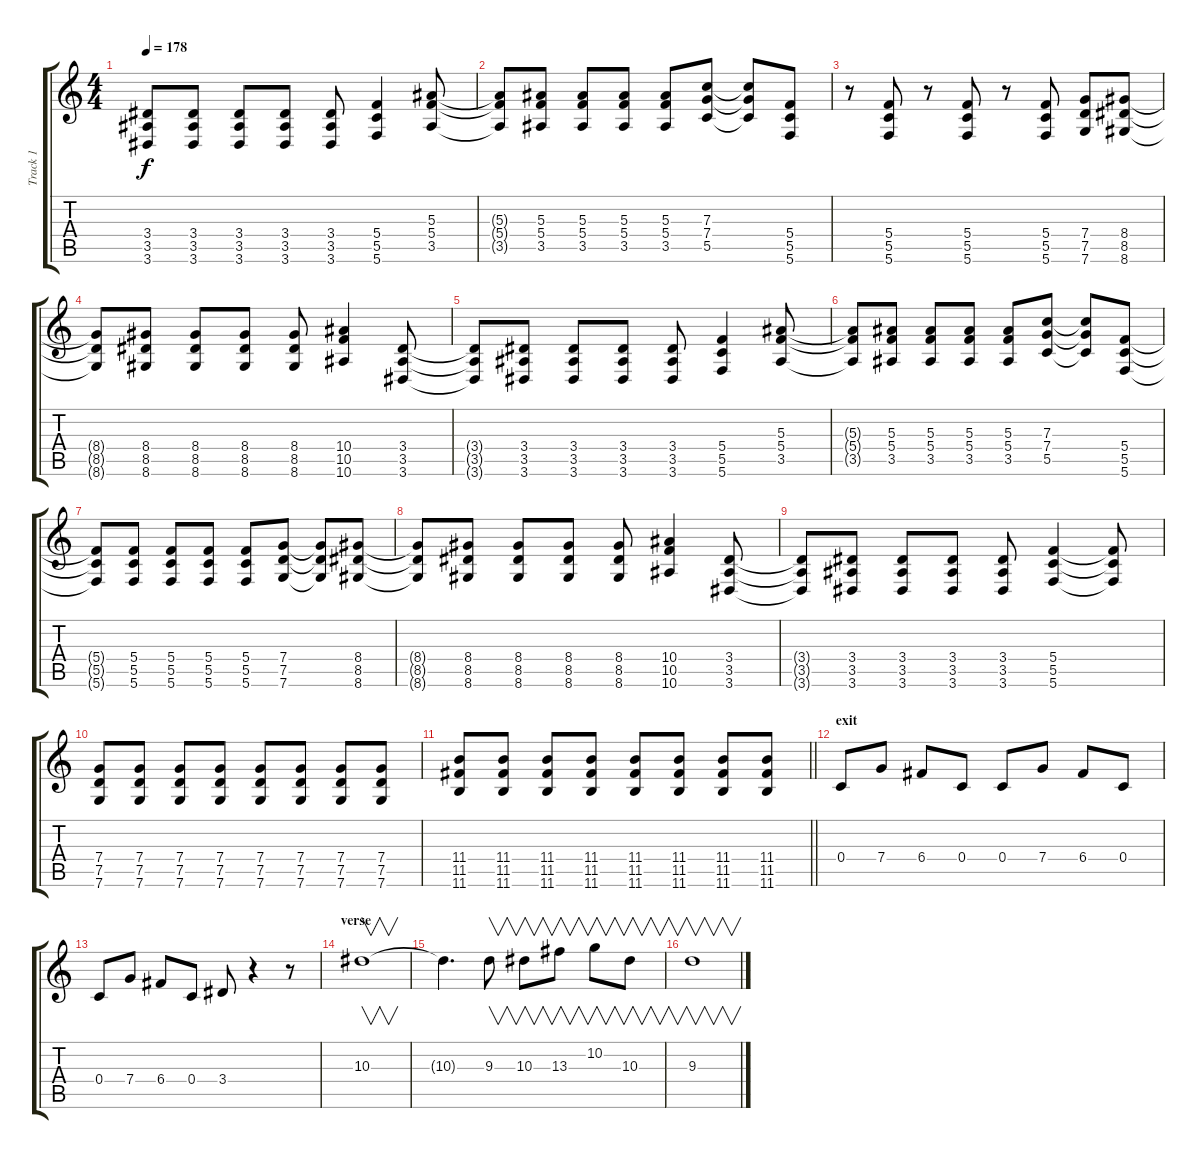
\track ("Track 1" "Track 1") {instrument distortionguitar}
\staff {score tabs}
\tuning (D4 A3 F3 C3 G2 C2) {hide}
\ts (4 4)
\tempo 178
\clef g2
\ks c
(3.4{t} 3.5{t} 3.6{t}).8{dy f} (3.4 3.5 3.6).8 (3.4 3.5 3.6).8 (3.4 3.5 3.6).8 (3.4 3.5 3.6).8 (5.4 5.5 5.6).4 (5.3 5.4 3.5).8 |
(5.3{t} 5.4{t} 3.5{t}).8 (5.3 5.4 3.5).8 (5.3 5.4 3.5).8 (5.3 5.4 3.5).8 (5.3 5.4 3.5).8 (7.3 7.4 5.5).8 (7.3{t} 7.4{t} 5.5{t}).8 (5.4 5.5 5.6).8 |
r.8 (5.4 5.5 5.6).8 r.8 (5.4 5.5 5.6).8 r.8 (5.4 5.5 5.6).8 (7.4 7.5 7.6).8 (8.4 8.5 8.6).8 |
(8.4{t} 8.5{t} 8.6{t}).8 (8.4 8.5 8.6).8 (8.4 8.5 8.6).8 (8.4 8.5 8.6).8 (8.4 8.5 8.6).8 (10.4 10.5 10.6).4 (3.4 3.5 3.6).8 |
(3.4{t} 3.5{t} 3.6{t}).8 (3.4 3.5 3.6).8 (3.4 3.5 3.6).8 (3.4 3.5 3.6).8 (3.4 3.5 3.6).8 (5.4 5.5 5.6).4 (5.3 5.4 3.5).8 |
(5.3{t} 5.4{t} 3.5{t}).8 (5.3 5.4 3.5).8 (5.3 5.4 3.5).8 (5.3 5.4 3.5).8 (5.3 5.4 3.5).8 (7.3 7.4 5.5).8 (7.3{t} 7.4{t} 5.5{t}).8 (5.4 5.5 5.6).8 |
(5.4{t} 5.5{t} 5.6{t}).8 (5.4 5.5 5.6).8 (5.4 5.5 5.6).8 (5.4 5.5 5.6).8 (5.4 5.5 5.6).8 (7.4 7.5 7.6).8 (7.4{t} 7.5{t} 7.6{t}).8 (8.4 8.5 8.6).8 |
(8.4{t} 8.5{t} 8.6{t}).8 (8.4 8.5 8.6).8 (8.4 8.5 8.6).8 (8.4 8.5 8.6).8 (8.4 8.5 8.6).8 (10.4 10.5 10.6).4 (3.4 3.5 3.6).8 |
(3.4{t} 3.5{t} 3.6{t}).8 (3.4 3.5 3.6).8 (3.4 3.5 3.6).8 (3.4 3.5 3.6).8 (3.4 3.5 3.6).8 (5.4 5.5 5.6).4 (5.4{t} 5.5{t} 5.6{t}).8 |
(7.4 7.5 7.6).8 (7.4 7.5 7.6).8 (7.4 7.5 7.6).8 (7.4 7.5 7.6).8 (7.4 7.5 7.6).8 (7.4 7.5 7.6).8 (7.4 7.5 7.6).8 (7.4 7.5 7.6).8 |
\barLineRight lightlight
(11.4 11.5 11.6).8 (11.4 11.5 11.6).8 (11.4 11.5 11.6).8 (11.4 11.5 11.6).8 (11.4 11.5 11.6).8 (11.4 11.5 11.6).8 (11.4 11.5 11.6).8 (11.4 11.5 11.6).8 |
\section ("" "exit")
0.4.8 7.4.8 6.4.8 0.4.8 0.4.8 7.4.8 6.4.8 0.4.8 |
0.4.8 7.4.8 6.4.8 0.4.8 3.4.8 r.4 r.8 |
\section ("" "verse")
10.3.1{v} |
10.3{t}.4{d} 9.3.8{v} 10.3.8{v} 13.3.8{v} 10.2.8{v} 10.3.8{v} |
9.3.1{v}
